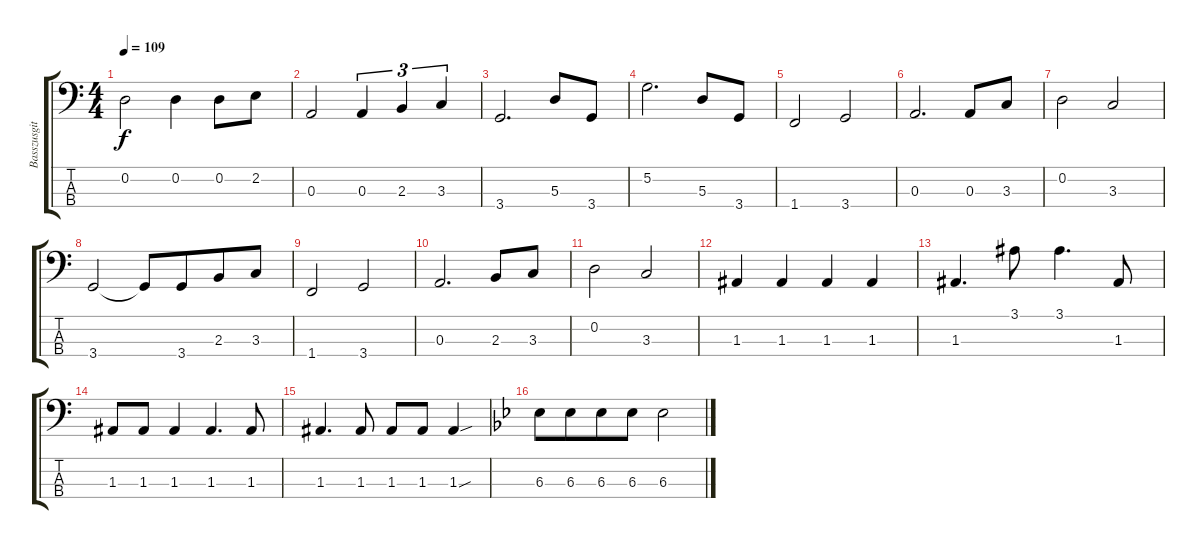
\track ("Basszusgitár (Roger Glover)" "Basszusgit") {instrument electricbassfinger}
\staff {score tabs}
\tuning (G2 D2 A1 E1) {hide}
\ts (4 4)
\tempo 109
\clef f4
\ks c
0.2.2{dy f} 0.2.4 0.2.8 2.2.8 |
0.3.2 0.3.4{tu (3 2)} 2.3.4{tu (3 2)} 3.3.4{tu (3 2)} |
3.4.2{d} 5.3.8 3.4.8 |
5.2.2{d} 5.3.8 3.4.8 |
1.4.2 3.4.2 |
0.3.2{d} 0.3.8 3.3.8 |
0.2.2 3.3.2 |
3.4.2 3.4{t}.8 3.4.8{beam merge} 2.3.8 3.3.8 |
1.4.2 3.4.2 |
0.3.2{d} 2.3.8 3.3.8 |
0.2.2 3.3.2 |
1.3.4 1.3.4 1.3.4 1.3.4 |
1.3.4{d} 3.1.8 3.1.4{d} 1.3.8 |
1.3.8 1.3.8 1.3.4 1.3.4{d} 1.3.8 |
1.3.4{d} 1.3.8 1.3.8 1.3.8 1.3{sou}.4 |
\ks bb
6.3.8 6.3.8{beam merge} 6.3.8 6.3.8 6.3.2
